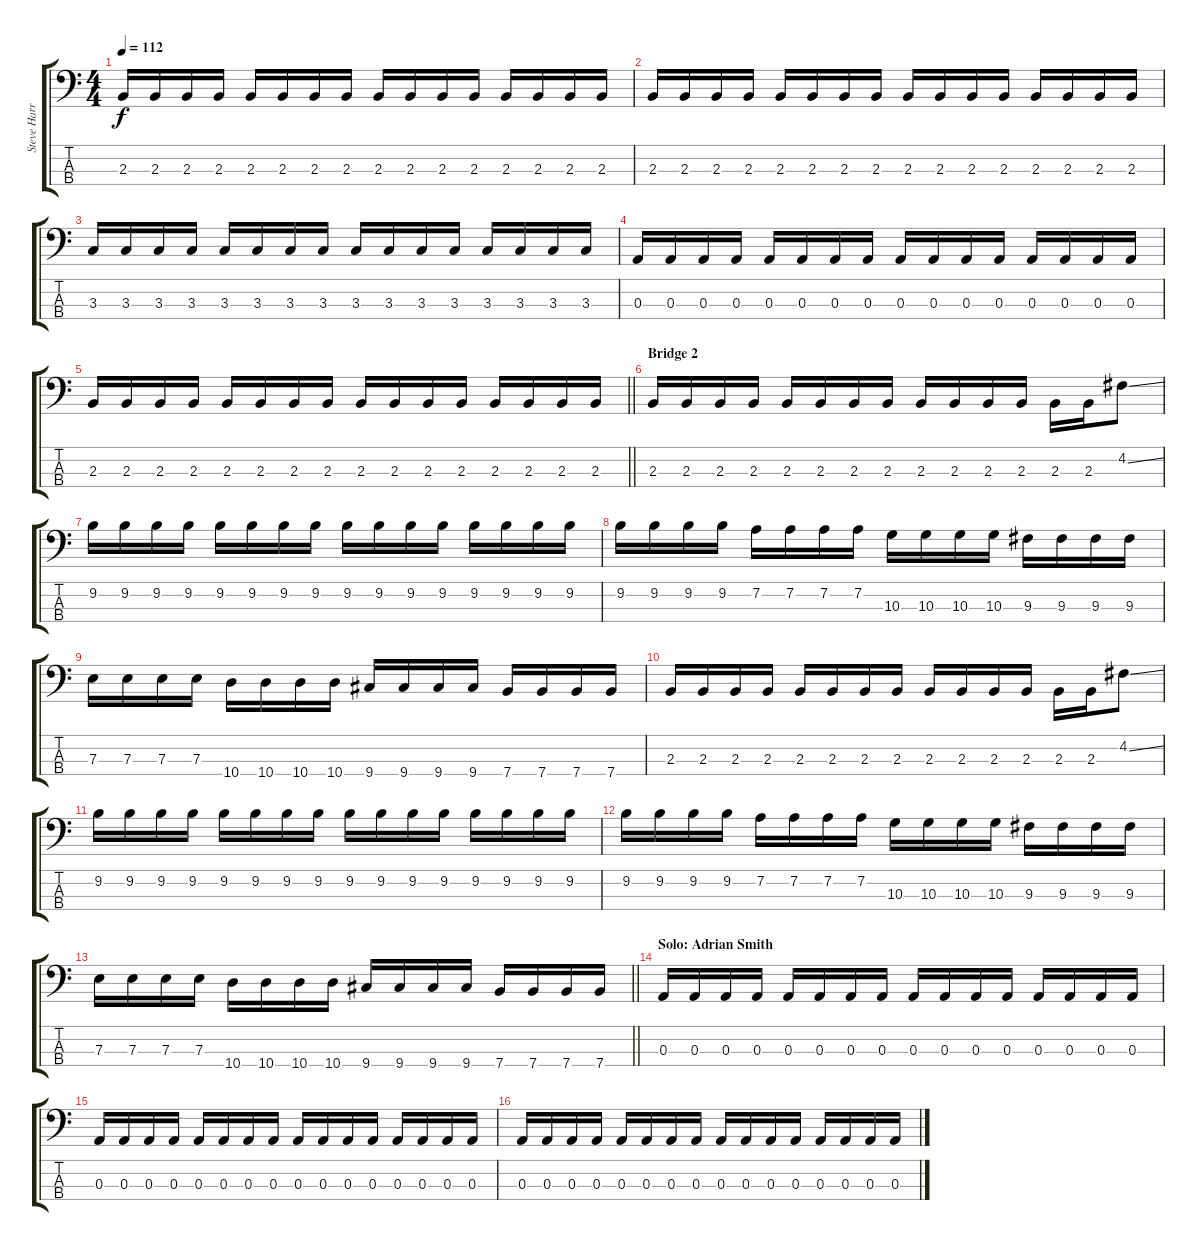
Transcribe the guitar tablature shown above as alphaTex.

\track ("Steve Harris" "Steve Harr") {instrument electricbassfinger}
\staff {score tabs}
\tuning (G2 D2 A1 E1) {hide}
\ts (4 4)
\tempo 112
\clef f4
\ks c
2.3.16{dy f} 2.3.16 2.3.16 2.3.16 2.3.16 2.3.16 2.3.16 2.3.16 2.3.16 2.3.16 2.3.16 2.3.16 2.3.16 2.3.16 2.3.16 2.3.16 |
2.3.16 2.3.16 2.3.16 2.3.16 2.3.16 2.3.16 2.3.16 2.3.16 2.3.16 2.3.16 2.3.16 2.3.16 2.3.16 2.3.16 2.3.16 2.3.16 |
3.3.16 3.3.16 3.3.16 3.3.16 3.3.16 3.3.16 3.3.16 3.3.16 3.3.16 3.3.16 3.3.16 3.3.16 3.3.16 3.3.16 3.3.16 3.3.16 |
0.3.16 0.3.16 0.3.16 0.3.16 0.3.16 0.3.16 0.3.16 0.3.16 0.3.16 0.3.16 0.3.16 0.3.16 0.3.16 0.3.16 0.3.16 0.3.16 |
\barLineRight lightlight
2.3.16 2.3.16 2.3.16 2.3.16 2.3.16 2.3.16 2.3.16 2.3.16 2.3.16 2.3.16 2.3.16 2.3.16 2.3.16 2.3.16 2.3.16 2.3.16 |
\section ("" "Bridge 2")
2.3.16 2.3.16 2.3.16 2.3.16 2.3.16 2.3.16 2.3.16 2.3.16 2.3.16 2.3.16 2.3.16 2.3.16 2.3.16 2.3.16 4.2{ss}.8 |
9.2.16 9.2.16 9.2.16 9.2.16 9.2.16 9.2.16 9.2.16 9.2.16 9.2.16 9.2.16 9.2.16 9.2.16 9.2.16 9.2.16 9.2.16 9.2.16 |
9.2.16 9.2.16 9.2.16 9.2.16 7.2.16 7.2.16 7.2.16 7.2.16 10.3.16 10.3.16 10.3.16 10.3.16 9.3.16 9.3.16 9.3.16 9.3.16 |
7.3.16 7.3.16 7.3.16 7.3.16 10.4.16 10.4.16 10.4.16 10.4.16 9.4.16 9.4.16 9.4.16 9.4.16 7.4.16 7.4.16 7.4.16 7.4.16 |
2.3.16 2.3.16 2.3.16 2.3.16 2.3.16 2.3.16 2.3.16 2.3.16 2.3.16 2.3.16 2.3.16 2.3.16 2.3.16 2.3.16 4.2{ss}.8 |
9.2.16 9.2.16 9.2.16 9.2.16 9.2.16 9.2.16 9.2.16 9.2.16 9.2.16 9.2.16 9.2.16 9.2.16 9.2.16 9.2.16 9.2.16 9.2.16 |
9.2.16 9.2.16 9.2.16 9.2.16 7.2.16 7.2.16 7.2.16 7.2.16 10.3.16 10.3.16 10.3.16 10.3.16 9.3.16 9.3.16 9.3.16 9.3.16 |
\barLineRight lightlight
7.3.16 7.3.16 7.3.16 7.3.16 10.4.16 10.4.16 10.4.16 10.4.16 9.4.16 9.4.16 9.4.16 9.4.16 7.4.16 7.4.16 7.4.16 7.4.16 |
\section ("" "Solo: Adrian Smith")
0.3.16 0.3.16 0.3.16 0.3.16 0.3.16 0.3.16 0.3.16 0.3.16 0.3.16 0.3.16 0.3.16 0.3.16 0.3.16 0.3.16 0.3.16 0.3.16 |
0.3.16 0.3.16 0.3.16 0.3.16 0.3.16 0.3.16 0.3.16 0.3.16 0.3.16 0.3.16 0.3.16 0.3.16 0.3.16 0.3.16 0.3.16 0.3.16 |
0.3.16 0.3.16 0.3.16 0.3.16 0.3.16 0.3.16 0.3.16 0.3.16 0.3.16 0.3.16 0.3.16 0.3.16 0.3.16 0.3.16 0.3.16 0.3.16
